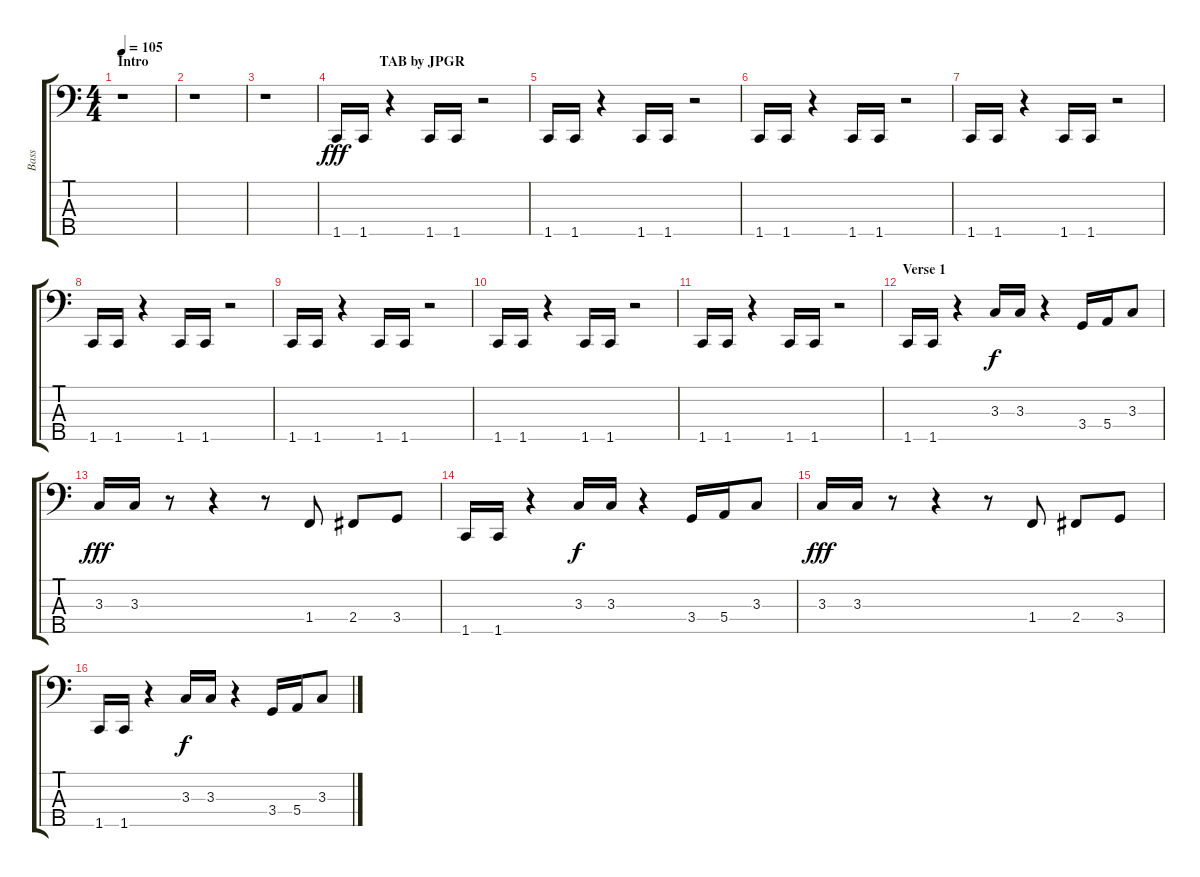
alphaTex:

\track ("Bass" "Bass") {instrument synthbass1}
\staff {score tabs}
\tuning (G2 D2 A1 E1 B0) {hide}
\ts (4 4)
\section ("" "Intro                                                                  TAB by JPGR")
\tempo 105
\clef f4
\ks c
r.1{dy fff instrument synthbass1} |
r.1 |
r.1 |
1.5.16 1.5.16 r.4 1.5.16 1.5.16 r.2 |
1.5.16 1.5.16 r.4 1.5.16 1.5.16 r.2 |
1.5.16 1.5.16 r.4 1.5.16 1.5.16 r.2 |
1.5.16 1.5.16 r.4 1.5.16 1.5.16 r.2 |
1.5.16 1.5.16 r.4 1.5.16 1.5.16 r.2 |
1.5.16 1.5.16 r.4 1.5.16 1.5.16 r.2 |
1.5.16 1.5.16 r.4 1.5.16 1.5.16 r.2 |
1.5.16 1.5.16 r.4 1.5.16 1.5.16 r.2 |
\section ("" "Verse 1")
1.5.16 1.5.16 r.4 3.3.16{dy f} 3.3.16 r.4 3.4.16 5.4.16 3.3.8 |
3.3.16{dy fff} 3.3.16 r.8 r.4 r.8 1.4.8 2.4.8 3.4.8 |
1.5.16 1.5.16 r.4 3.3.16{dy f} 3.3.16 r.4 3.4.16 5.4.16 3.3.8 |
3.3.16{dy fff} 3.3.16 r.8 r.4 r.8 1.4.8 2.4.8 3.4.8 |
1.5.16 1.5.16 r.4 3.3.16{dy f} 3.3.16 r.4 3.4.16 5.4.16 3.3.8
